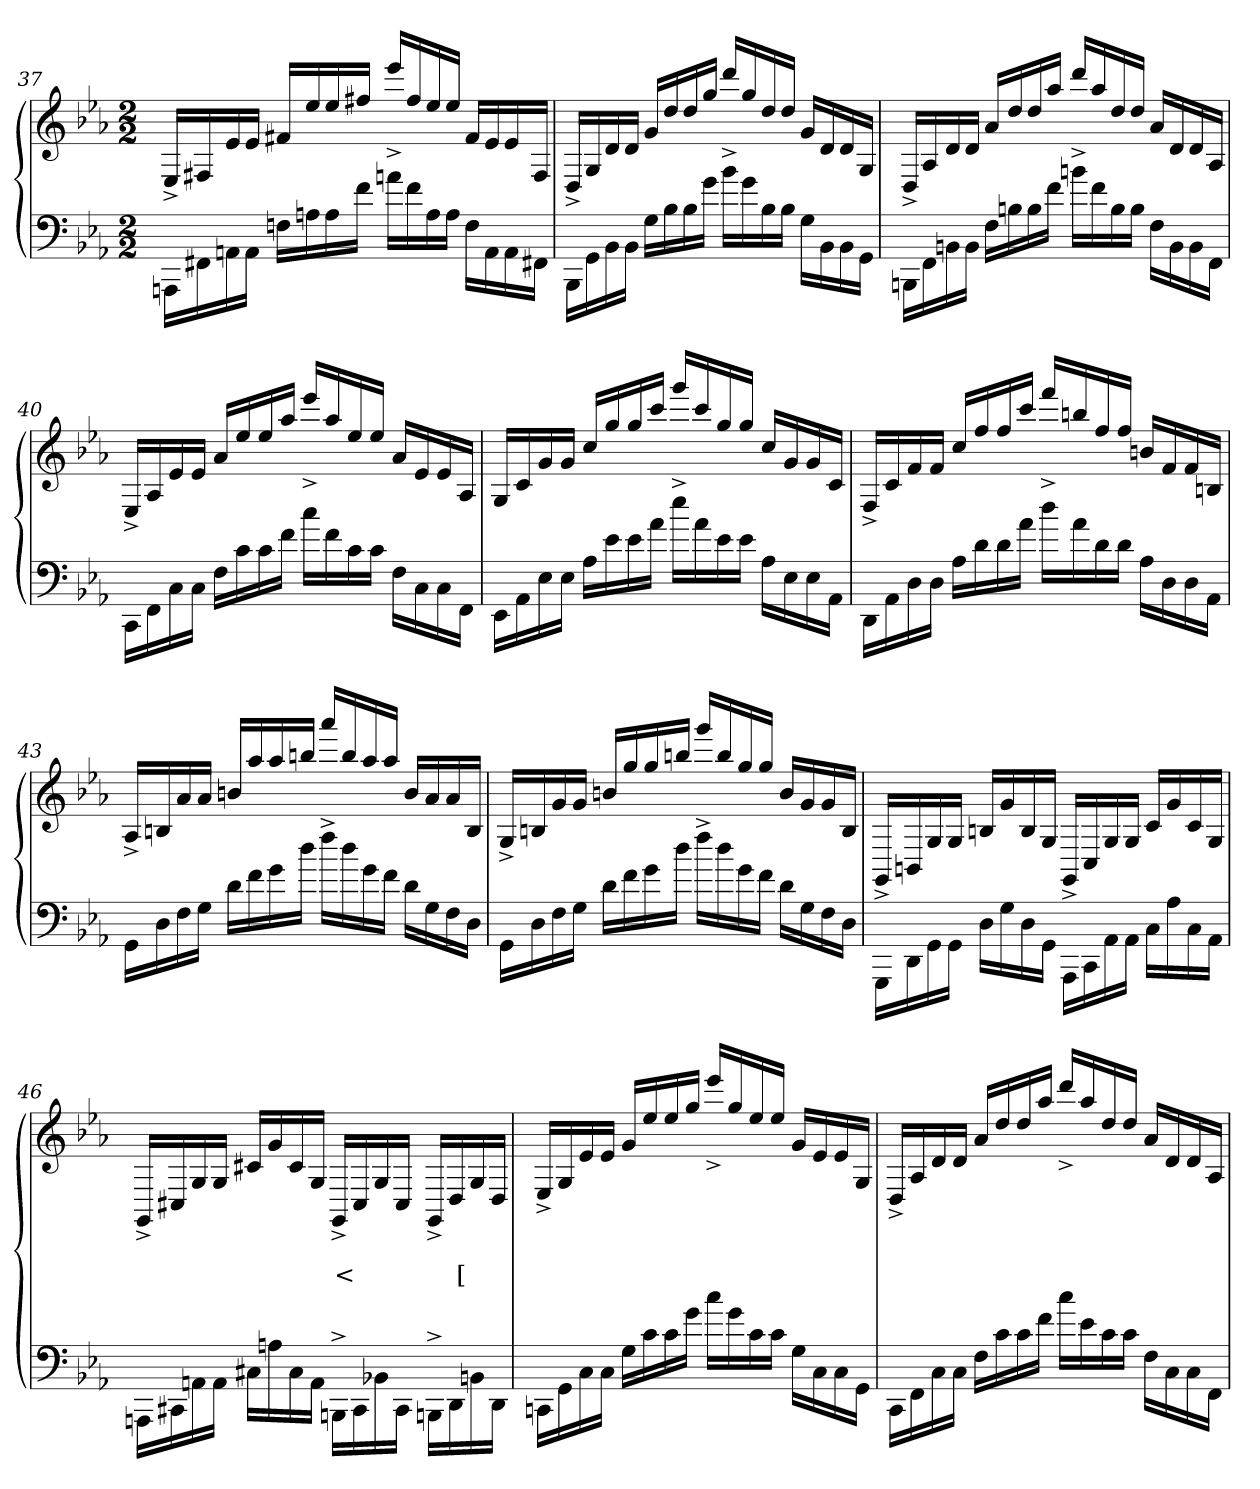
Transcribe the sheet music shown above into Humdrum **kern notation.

**kern	**kern	**text	**text
*part2	*part1	*part1	*part1
*staff2	*staff1	*staff1	*staff1
*clefF4	*clefG2	*	*
*k[b-e-a-]	*k[b-e-a-]	*	*
*M2/2	*M2/2	*	*
=37	=37	=37	=37
16AAAn\LL	16E-^>/LL	.	.
16FF#X	16F#X	.	.
16AAn	16e-	.	.
16AAJJ	16e-JJ	.	.
16Fn\LL	16f#/LL	.	.
16An	16ee-	.	.
16A	16ee-	.	.
16fJJ	16ff#JJ	.	.
16an\LL	16eee-^>/LL	.	.
16f	16ff#	.	.
16A	16ee-	.	.
16AJJ	16ee-JJ	.	.
16F\LL	16f#/LL	.	.
16AA	16e-	.	.
16AA	16e-	.	.
16FF#XJJ	16F#JJ	.	.
=38	=38	=38	=38
16BBB-\LL	16D^>/LL	.	.
16GG	16G	.	.
16BB-	16d	.	.
16BB-JJ	16dJJ	.	.
16G\LL	16g/LL	.	.
16B-	16dd	.	.
16B-	16dd	.	.
16gJJ	16ggJJ	.	.
16b-\LL	16ddd^>/LL	.	.
16g	16gg	.	.
16B-	16dd	.	.
16B-JJ	16ddJJ	.	.
16G\LL	16g/LL	.	.
16BB-	16d	.	.
16BB-	16d	.	.
16GGJJ	16GJJ	.	.
=39	=39	=39	=39
16BBBn\LL	16D^>/LL	.	.
16FF	16A-	.	.
16BBn	16d	.	.
16BBJJ	16dJJ	.	.
16F\LL	16a-/LL	.	.
16Bn	16dd	.	.
16B	16dd	.	.
16fJJ	16aa-JJ	.	.
16bn\LL	16ddd^>/LL	.	.
16f	16aa-	.	.
16B	16dd	.	.
16BJJ	16ddJJ	.	.
16F\LL	16a-/LL	.	.
16BB	16d	.	.
16BB	16d	.	.
16FFJJ	16A-JJ	.	.
=40	=40	=40	=40
16CC\LL	16E-^>/LL	.	.
16FF	16A-	.	.
16C	16e-	.	.
16CJJ	16e-JJ	.	.
16F\LL	16a-/LL	.	.
16c	16ee-	.	.
16c	16ee-	.	.
16fJJ	16aa-JJ	.	.
16cc\LL	16eee-^>/LL	.	.
16f	16aa-	.	.
16c	16ee-	.	.
16cJJ	16ee-JJ	.	.
16F\LL	16a-/LL	.	.
16C	16e-	.	.
16C	16e-	.	.
16FFJJ	16A-JJ	.	.
=41	=41	=41	=41
16EE-\LL	16G/LL	.	.
16AA-	16c	.	.
16E-	16g	.	.
16E-JJ	16gJJ	.	.
16A-\LL	16cc/LL	.	.
16e-	16gg	.	.
16e-	16gg	.	.
16a-JJ	16cccJJ	.	.
16ee-\LL	16ggg^>/LL	.	.
16a-	16ccc	.	.
16e-	16gg	.	.
16e-JJ	16ggJJ	.	.
16A-\LL	16cc/LL	.	.
16E-	16g	.	.
16E-	16g	.	.
16AA-JJ	16cJJ	.	.
=42	=42	=42	=42
16DD\LL	16F^>/LL	.	.
16AA-	16c	.	.
16D	16f	.	.
16DJJ	16fJJ	.	.
16A-\LL	16cc/LL	.	.
16d	16ff	.	.
16d	16ff	.	.
16a-JJ	16cccJJ	.	.
16dd\LL	16fff^>/LL	.	.
16a-	16bbn	.	.
16d	16ff	.	.
16dJJ	16ffJJ	.	.
16A-\LL	16bn/LL	.	.
16D	16f	.	.
16D	16f	.	.
16AA-JJ	16BnJJ	.	.
=43	=43	=43	=43
16GG\LL	16A-^>/LL	.	.
16D	16Bn	.	.
16F	16a-	.	.
16GJJ	16a-JJ	.	.
16d\LL	16bn/LL	.	.
16f	16aa-	.	.
16g	16aa-	.	.
16ddJJ	16bbnJJ	.	.
16ff^>\LL	16aaa-/LL	.	.
16dd	16bb	.	.
16g	16aa-	.	.
16fJJ	16aa-JJ	.	.
16d\LL	16b/LL	.	.
16G	16a-	.	.
16F	16a-	.	.
16DJJ	16BJJ	.	.
=44	=44	=44	=44
16GG\LL	16G^>/LL	.	.
16D	16Bn	.	.
16F	16g	.	.
16GJJ	16gJJ	.	.
16d\LL	16bn/LL	.	.
16f	16gg	.	.
16g	16gg	.	.
16ddJJ	16bbnJJ	.	.
16ff^>\LL	16ggg/LL	.	.
16dd	16bb	.	.
16g	16gg	.	.
16fJJ	16ggJJ	.	.
16d\LL	16b/LL	.	.
16G	16g	.	.
16F	16g	.	.
16DJJ	16BJJ	.	.
=45	=45	=45	=45
16GGG\LL	16GG^>/LL	.	.
16DD	16BBn	.	.
16GG	16G	.	.
16GGJJ	16GJJ	.	.
16D\LL	16Bn/LL	.	.
16G	16g	.	.
16D	16B	.	.
16GGJJ	16GJJ	.	.
16AAA-\LL	16GG^>/LL	.	.
16CC	16C	.	.
16AA-	16G	.	.
16AA-JJ	16GJJ	.	.
16C\LL	16c/LL	.	.
16A-	16g	.	.
16C	16c	.	.
16AA-JJ	16GJJ	.	.
=46	=46	=46	=46
16AAAn\LL	16GG^>/LL	.	.
16CC#X	16C#X	.	.
16AAn	16G	.	.
16AAJJ	16GJJ	.	.
16C#\LL	16c#/LL	.	.
16An	16g	.	.
16C#	16c#	.	.
16AAJJ	16GJJ	.	.
16BBBn^>\LL	16GG^>/LL	.	<
16CC#	16C#	.	.
16BB-X	16G	.	.
16CC#JJ	16C#JJ	.	.
16BBBn^>\LL	16GG^>/LL	.	.
16DD	16D	.	.
16BBn	16G	.	[
16DDJJ	16DJJ	.	.
=47	=47	=47	=47
16CCn\LL	16E-^>/LL	.	.
16GG	16G	.	.
16C	16e-	.	.
16CJJ	16e-JJ	.	.
16G\LL	16g/LL	.	.
16c	16ee-	.	.
16c	16ee-	.	.
16gJJ	16ggJJ	.	.
16cc\LL	16eee-^>/LL	.	.
16g	16gg	.	.
16c	16ee-	.	.
16cJJ	16ee-JJ	.	.
16G\LL	16g/LL	.	.
16C	16e-	.	.
16C	16e-	.	.
16GGJJ	16GJJ	.	.
=48	=48	=48	=48
16CC\LL	16D^>/LL	.	.
16FF	16A-	.	.
16C	16d	.	.
16CJJ	16dJJ	.	.
16F\LL	16a-/LL	.	.
16c	16dd	.	.
16c	16dd	.	.
16fJJ	16aa-JJ	.	.
16cc\LL	16ddd^>/LL	.	.
16e-	16aa-	.	.
16c	16dd	.	.
16cJJ	16ddJJ	.	.
16F\LL	16a-/LL	.	.
16C	16d	.	.
16C	16d	.	.
16FFJJ	16A-JJ	.	.
=	=	=	=
*-	*-	*-	*-
